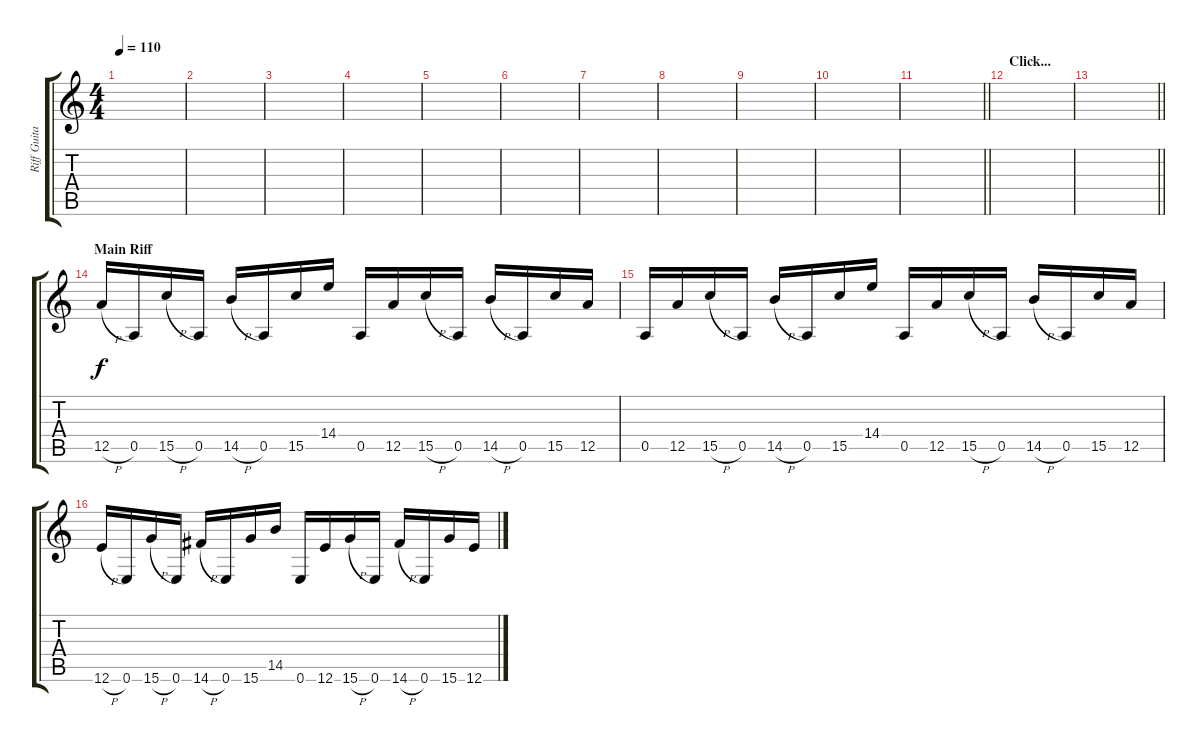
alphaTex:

\track ("Riff Guitar" "Riff Guita") {instrument distortionguitar bank 255}
\staff {score tabs}
\tuning (E4 B3 G3 D3 A2 E2) {hide}
\ts (4 4)
\tempo 110
\clef g2
\ks c
|
|
|
|
|
|
|
|
|
|
\barLineRight lightlight
|
\section ("" "Click...")
|
\barLineRight lightlight
|
\section ("" "Main Riff")
12.5{h}.16 0.5.16 15.5{h}.16 0.5.16 14.5{h}.16 0.5.16 15.5.16 14.4.16 0.5.16 12.5.16 15.5{h}.16 0.5.16 14.5{h}.16 0.5.16 15.5.16 12.5.16 |
0.5.16 12.5.16 15.5{h}.16 0.5.16 14.5{h}.16 0.5.16 15.5.16 14.4.16 0.5.16 12.5.16 15.5{h}.16 0.5.16 14.5{h}.16 0.5.16 15.5.16 12.5.16 |
12.6{h}.16 0.6.16 15.6{h}.16 0.6.16 14.6{h}.16 0.6.16 15.6.16 14.5.16 0.6.16 12.6.16 15.6{h}.16 0.6.16 14.6{h}.16 0.6.16 15.6.16 12.6.16
